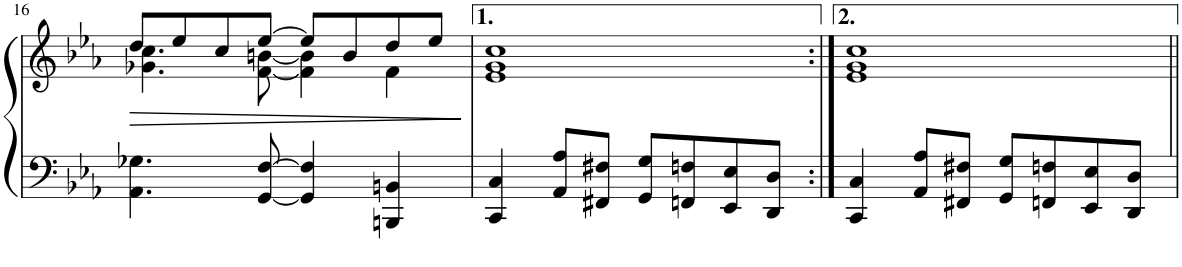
**kern	**kern	**dynam
*part1	*part1	*part1
*staff2	*staff1	*staff1/2
*I"Piano	*	*
*I'Pno.	*	*
!!LO:PB:g=z
*clefF4	*clefG2	*
*k[b-e-a-]	*k[b-e-a-]	*
*c:	*c:	*
*M4/4	*M4/4	*
*met(c)	*met(c)	*
=16	=16	=16
!	!	!LO:HP:b
*	*^	*
4.AA-\ 4.G-X\	8dd/L	4.g-X\ 4.cc\	>
.	8ee-/	.	.
.	8cc/	.	.
[8GG/ [8F/	[8ee-/J	[8f\ [8bn\	.
4GG/] 4F/]	8ee-/L]	4f\] 4b\]	.
.	8b/	.	.
4BBBn/ 4BBn/	8dd/	4f\	.
.	8ee-/J	.	.
*	*v	*v	*
.	.	]
=17	=17	=17
4CC/ 4C/	1e- 1g 1cc	.
8AA-/ 8A-/L	.	.
8FF#X/ 8F#X/J	.	.
8GG/ 8G/L	.	.
8FFn/ 8Fn/	.	.
8EE-/ 8E-/	.	.
8DD/ 8D/J	.	.
=18:|!	=18:|!	=18:|!
4CC/ 4C/	1e- 1g 1cc	.
8AA-/ 8A-/L	.	.
8FF#X/ 8F#X/J	.	.
8GG/ 8G/L	.	.
8FFn/ 8Fn/	.	.
8EE-/ 8E-/	.	.
8DD/ 8D/J	.	.
=||	=||	=||
*-	*-	*-
